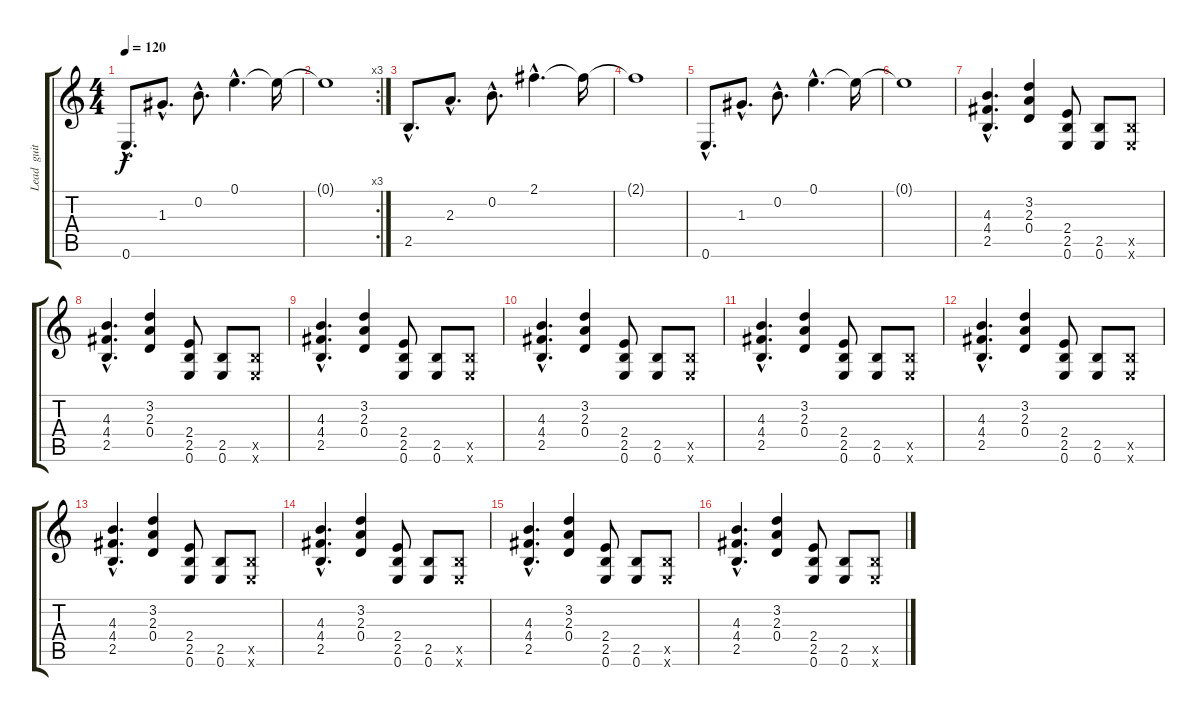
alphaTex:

\track ("Lead  guitar" "Lead  guit") {instrument distortionguitar}
\staff {score tabs}
\tuning (E4 B3 G3 D3 A2 E2) {hide}
\ts (4 4)
\tempo 120
\clef g2
\ks c
0.6{hac}.8{d dy f} 1.3{hac}.8{d} 0.2{hac}.8{d} 0.1{hac}.4{d} 0.1{t}.16 |
\rc 3
0.1{t}.1 |
2.5{hac}.8{d} 2.3{hac}.8{d} 0.2{hac}.8{d} 2.1{hac}.4{d} 2.1{t}.16 |
2.1{t}.1 |
0.6{hac}.8{d} 1.3{hac}.8{d} 0.2{hac}.8{d} 0.1{hac}.4{d} 0.1{t}.16 |
0.1{t}.1 |
(4.3{hac} 4.4{hac} 2.5{hac}).4{d} (3.2 2.3 0.4).4 (2.4 2.5 0.6).8 (2.5 0.6).8 (2.5{x} 0.6{x}).8 |
(4.3{hac} 4.4{hac} 2.5{hac}).4{d} (3.2 2.3 0.4).4 (2.4 2.5 0.6).8 (2.5 0.6).8 (2.5{x} 0.6{x}).8 |
(4.3{hac} 4.4{hac} 2.5{hac}).4{d} (3.2 2.3 0.4).4 (2.4 2.5 0.6).8 (2.5 0.6).8 (2.5{x} 0.6{x}).8 |
(4.3{hac} 4.4{hac} 2.5{hac}).4{d} (3.2 2.3 0.4).4 (2.4 2.5 0.6).8 (2.5 0.6).8 (2.5{x} 0.6{x}).8 |
(4.3{hac} 4.4{hac} 2.5{hac}).4{d} (3.2 2.3 0.4).4 (2.4 2.5 0.6).8 (2.5 0.6).8 (2.5{x} 0.6{x}).8 |
(4.3{hac} 4.4{hac} 2.5{hac}).4{d} (3.2 2.3 0.4).4 (2.4 2.5 0.6).8 (2.5 0.6).8 (2.5{x} 0.6{x}).8 |
(4.3{hac} 4.4{hac} 2.5{hac}).4{d} (3.2 2.3 0.4).4 (2.4 2.5 0.6).8 (2.5 0.6).8 (2.5{x} 0.6{x}).8 |
(4.3{hac} 4.4{hac} 2.5{hac}).4{d} (3.2 2.3 0.4).4 (2.4 2.5 0.6).8 (2.5 0.6).8 (2.5{x} 0.6{x}).8 |
(4.3{hac} 4.4{hac} 2.5{hac}).4{d} (3.2 2.3 0.4).4 (2.4 2.5 0.6).8 (2.5 0.6).8 (2.5{x} 0.6{x}).8 |
(4.3{hac} 4.4{hac} 2.5{hac}).4{d} (3.2 2.3 0.4).4 (2.4 2.5 0.6).8 (2.5 0.6).8 (2.5{x} 0.6{x}).8
